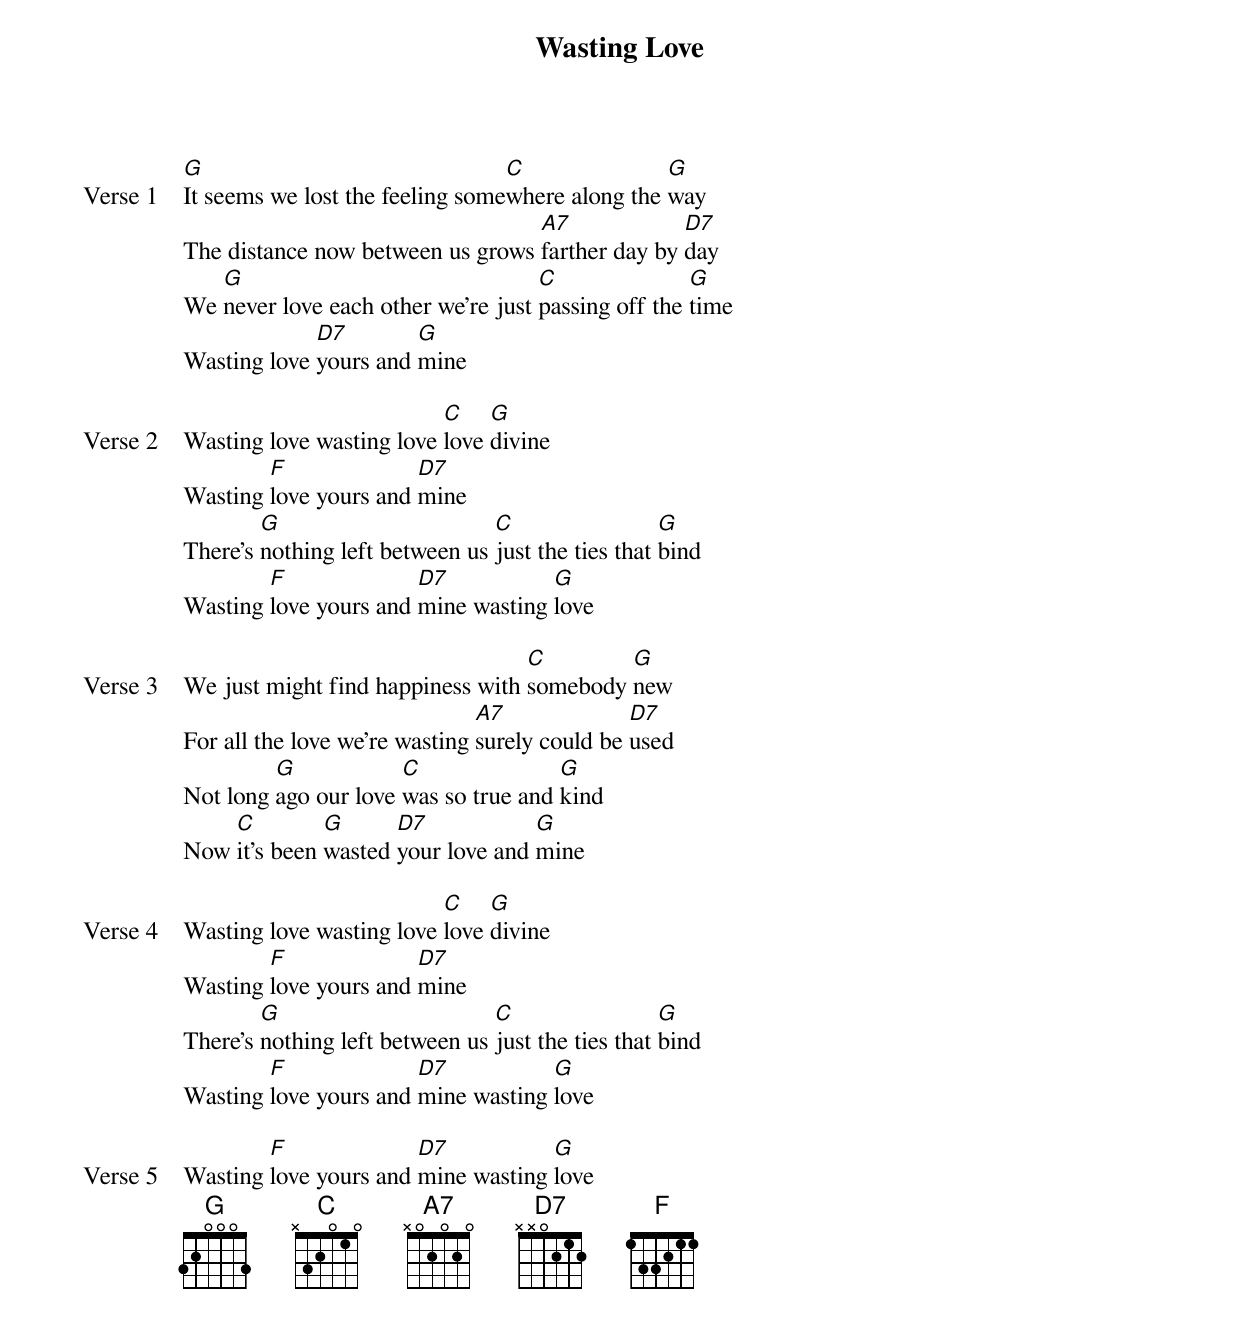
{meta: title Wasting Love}
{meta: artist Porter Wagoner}
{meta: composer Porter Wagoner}
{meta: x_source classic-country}
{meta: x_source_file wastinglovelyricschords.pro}
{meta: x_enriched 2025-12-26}

{start_of_verse: Verse 1}
[G]It seems we lost the feeling some[C]where along the [G]way
The distance now between us grows [A7]farther day by [D7]day
We [G]never love each other we're just [C]passing off the [G]time
Wasting love [D7]yours and [G]mine
{end_of_verse}

{start_of_verse: Verse 2}
Wasting love wasting love [C]love [G]divine
Wasting [F]love yours and [D7]mine
There's [G]nothing left between us [C]just the ties that [G]bind
Wasting [F]love yours and [D7]mine wasting [G]love
{end_of_verse}

{start_of_verse: Verse 3}
We just might find happiness with [C]somebody [G]new
For all the love we're wasting [A7]surely could be [D7]used
Not long [G]ago our love [C]was so true and [G]kind
Now [C]it's been [G]wasted [D7]your love and [G]mine
{end_of_verse}

{start_of_verse: Verse 4}
Wasting love wasting love [C]love [G]divine
Wasting [F]love yours and [D7]mine
There's [G]nothing left between us [C]just the ties that [G]bind
Wasting [F]love yours and [D7]mine wasting [G]love
{end_of_verse}

{start_of_verse: Verse 5}
Wasting [F]love yours and [D7]mine wasting [G]love
{end_of_verse}
